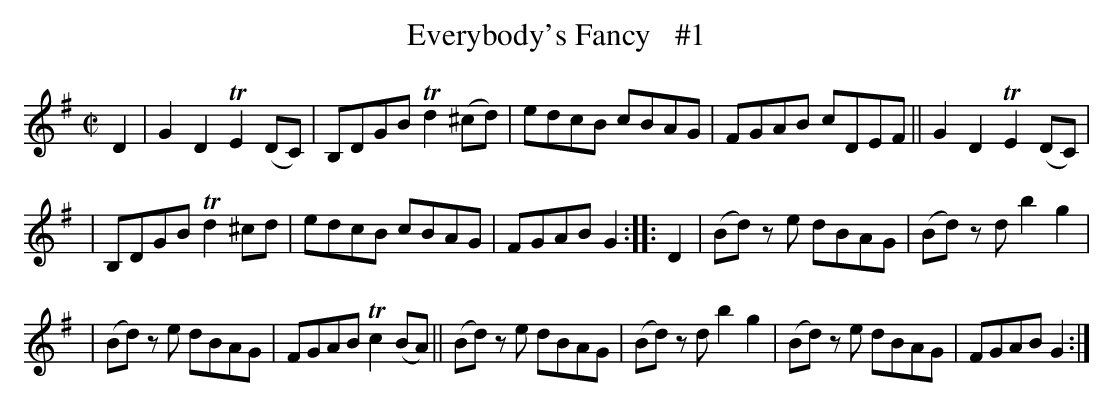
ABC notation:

X:1
T: Everybody's Fancy   #1
M: C|
L: 1/8
K: G
D2 | G2 D2 TE2 (DC) | B,DGB Td2 (^cd) | edcB cBAG | FGAB cDEF || G2 D2 TE2 (DC) |
| B,DGB Td2 ^cd | edcB cBAG | FGAB G2 :: D2 | (Bd) z e dBAG | (Bd) z d b2 g2 |
| (Bd) z e dBAG | FGAB Tc2 (BA) || (Bd) z e dBAG | (Bd) z d b2 g2 | (Bd) z e dBAG | FGAB G2 :|
